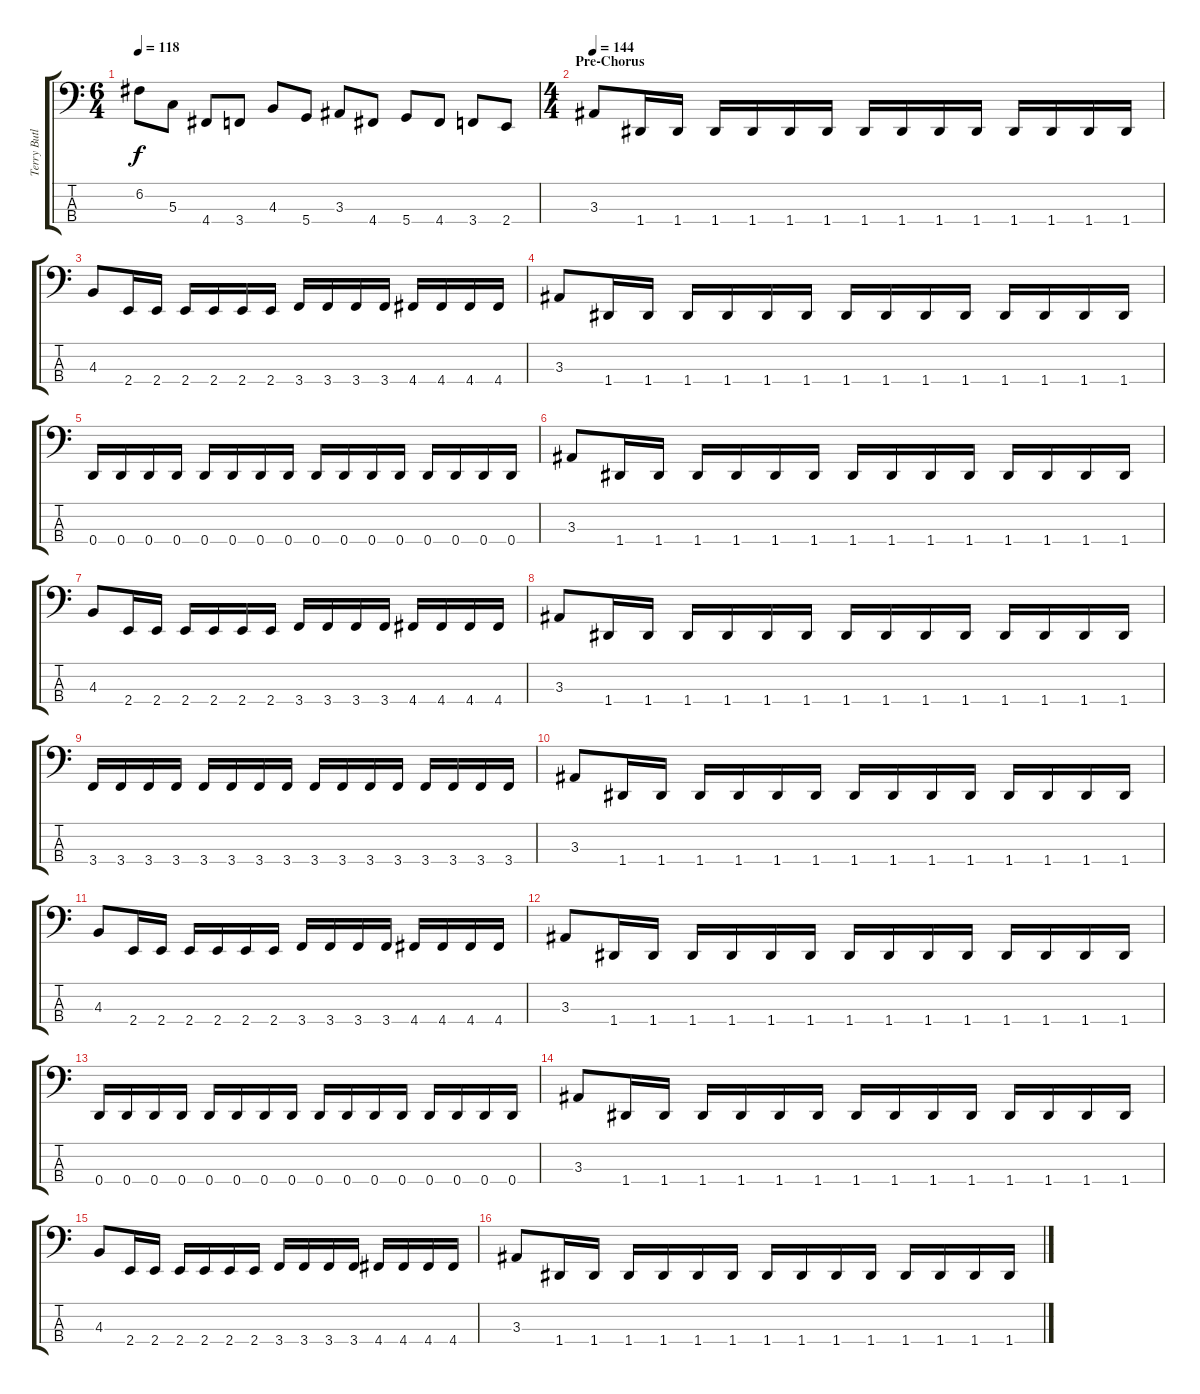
\track ("Terry Butler" "Terry Butl") {instrument electricbasspick}
\staff {score tabs}
\tuning (F2 C2 G1 D1) {hide}
\ts (6 4)
\tempo 118
\clef f4
\ks c
6.2.8{dy f} 5.3.8 4.4.8 3.4.8 4.3.8 5.4.8 3.3.8 4.4.8 5.4.8 4.4.8 3.4.8 2.4.8 |
\ts (4 4)
\section ("" "Pre-Chorus")
\tempo 144
3.3.8 1.4.16 1.4.16 1.4.16 1.4.16 1.4.16 1.4.16 1.4.16 1.4.16 1.4.16 1.4.16 1.4.16 1.4.16 1.4.16 1.4.16 |
4.3.8 2.4.16 2.4.16 2.4.16 2.4.16 2.4.16 2.4.16 3.4.16 3.4.16 3.4.16 3.4.16 4.4.16 4.4.16 4.4.16 4.4.16 |
3.3.8 1.4.16 1.4.16 1.4.16 1.4.16 1.4.16 1.4.16 1.4.16 1.4.16 1.4.16 1.4.16 1.4.16 1.4.16 1.4.16 1.4.16 |
0.4.16 0.4.16 0.4.16 0.4.16 0.4.16 0.4.16 0.4.16 0.4.16 0.4.16 0.4.16 0.4.16 0.4.16 0.4.16 0.4.16 0.4.16 0.4.16 |
3.3.8 1.4.16 1.4.16 1.4.16 1.4.16 1.4.16 1.4.16 1.4.16 1.4.16 1.4.16 1.4.16 1.4.16 1.4.16 1.4.16 1.4.16 |
4.3.8 2.4.16 2.4.16 2.4.16 2.4.16 2.4.16 2.4.16 3.4.16 3.4.16 3.4.16 3.4.16 4.4.16 4.4.16 4.4.16 4.4.16 |
3.3.8 1.4.16 1.4.16 1.4.16 1.4.16 1.4.16 1.4.16 1.4.16 1.4.16 1.4.16 1.4.16 1.4.16 1.4.16 1.4.16 1.4.16 |
3.4.16 3.4.16 3.4.16 3.4.16 3.4.16 3.4.16 3.4.16 3.4.16 3.4.16 3.4.16 3.4.16 3.4.16 3.4.16 3.4.16 3.4.16 3.4.16 |
3.3.8 1.4.16 1.4.16 1.4.16 1.4.16 1.4.16 1.4.16 1.4.16 1.4.16 1.4.16 1.4.16 1.4.16 1.4.16 1.4.16 1.4.16 |
4.3.8 2.4.16 2.4.16 2.4.16 2.4.16 2.4.16 2.4.16 3.4.16 3.4.16 3.4.16 3.4.16 4.4.16 4.4.16 4.4.16 4.4.16 |
3.3.8 1.4.16 1.4.16 1.4.16 1.4.16 1.4.16 1.4.16 1.4.16 1.4.16 1.4.16 1.4.16 1.4.16 1.4.16 1.4.16 1.4.16 |
0.4.16 0.4.16 0.4.16 0.4.16 0.4.16 0.4.16 0.4.16 0.4.16 0.4.16 0.4.16 0.4.16 0.4.16 0.4.16 0.4.16 0.4.16 0.4.16 |
3.3.8 1.4.16 1.4.16 1.4.16 1.4.16 1.4.16 1.4.16 1.4.16 1.4.16 1.4.16 1.4.16 1.4.16 1.4.16 1.4.16 1.4.16 |
4.3.8 2.4.16 2.4.16 2.4.16 2.4.16 2.4.16 2.4.16 3.4.16 3.4.16 3.4.16 3.4.16 4.4.16 4.4.16 4.4.16 4.4.16 |
3.3.8 1.4.16 1.4.16 1.4.16 1.4.16 1.4.16 1.4.16 1.4.16 1.4.16 1.4.16 1.4.16 1.4.16 1.4.16 1.4.16 1.4.16
